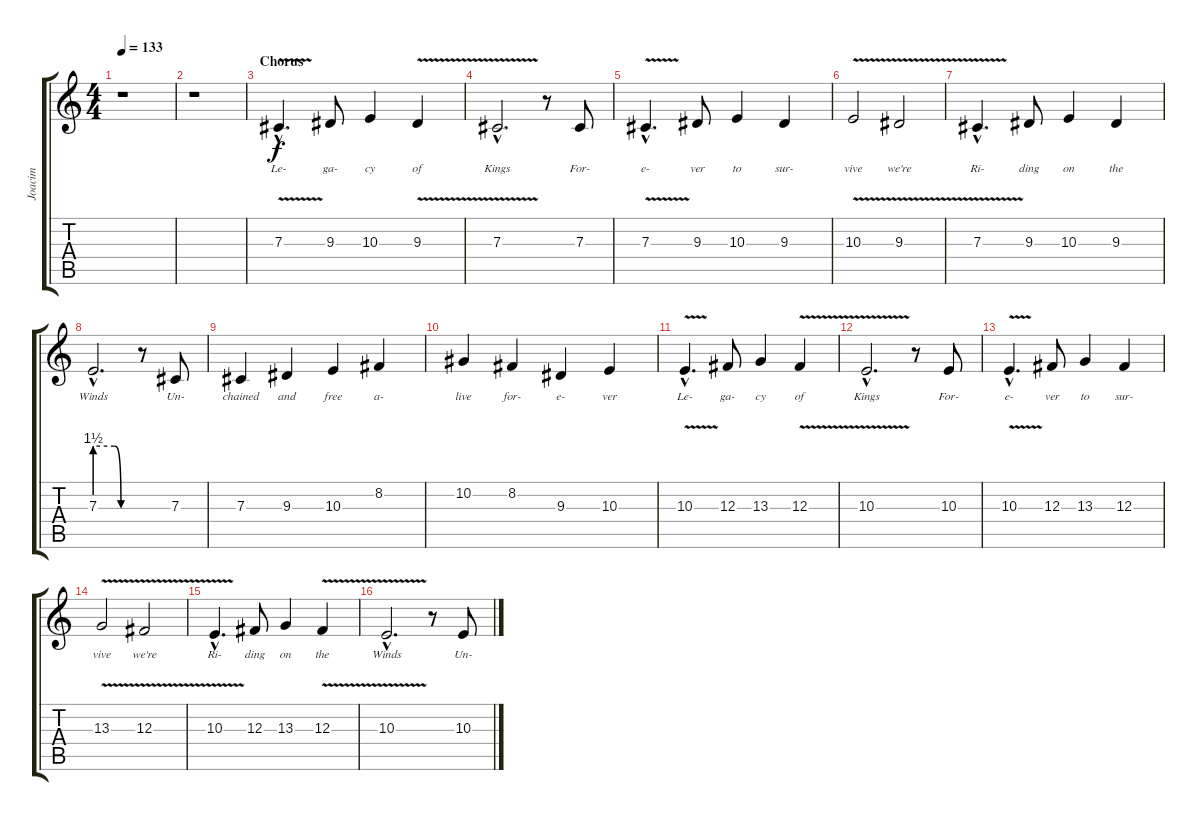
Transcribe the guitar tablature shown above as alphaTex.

\track ("Joacim" "Joacim") {instrument lead6voice}
\staff {score tabs}
\tuning (Eb4 Bb3 Gb3 Db3 Ab2 Eb2) {hide}
\ts (4 4)
\tempo 133
\clef g2
\ks c
r.1{dy f} |
r.1 |
\section ("" "Chorus")
7.3{v hac}.4{d lyrics (0 "Le-") lyrics (1 "") lyrics (2 "") lyrics (3 "") lyrics (4 "")} 9.3.8{lyrics (0 "ga-") lyrics (1 "") lyrics (2 "") lyrics (3 "") lyrics (4 "")} 10.3.4{lyrics (0 "cy") lyrics (1 "") lyrics (2 "") lyrics (3 "") lyrics (4 "")} 9.3{v}.4{lyrics (0 "of") lyrics (1 "") lyrics (2 "") lyrics (3 "") lyrics (4 "")} |
7.3{v hac}.2{d lyrics (0 "Kings") lyrics (1 "") lyrics (2 "") lyrics (3 "") lyrics (4 "")} r.8 7.3.8{lyrics (0 "For-") lyrics (1 "") lyrics (2 "") lyrics (3 "") lyrics (4 "")} |
7.3{v hac}.4{d lyrics (0 "e-") lyrics (1 "") lyrics (2 "") lyrics (3 "") lyrics (4 "")} 9.3.8{lyrics (0 "ver") lyrics (1 "") lyrics (2 "") lyrics (3 "") lyrics (4 "")} 10.3.4{lyrics (0 "to") lyrics (1 "") lyrics (2 "") lyrics (3 "") lyrics (4 "")} 9.3.4{lyrics (0 "sur-") lyrics (1 "") lyrics (2 "") lyrics (3 "") lyrics (4 "")} |
10.3{v}.2{lyrics (0 "vive") lyrics (1 "") lyrics (2 "") lyrics (3 "") lyrics (4 "")} 9.3{v}.2{lyrics (0 "we're") lyrics (1 "") lyrics (2 "") lyrics (3 "") lyrics (4 "")} |
7.3{v hac}.4{d lyrics (0 "Ri-") lyrics (1 "") lyrics (2 "") lyrics (3 "") lyrics (4 "")} 9.3.8{lyrics (0 "ding") lyrics (1 "") lyrics (2 "") lyrics (3 "") lyrics (4 "")} 10.3.4{lyrics (0 "on") lyrics (1 "") lyrics (2 "") lyrics (3 "") lyrics (4 "")} 9.3.4{lyrics (0 "the") lyrics (1 "") lyrics (2 "") lyrics (3 "") lyrics (4 "")} |
7.3{be (custom 0 6 30 6 40 0 60 0) hac}.2{d lyrics (0 "Winds") lyrics (1 "") lyrics (2 "") lyrics (3 "") lyrics (4 "")} r.8 7.3.8{lyrics (0 "Un-") lyrics (1 "") lyrics (2 "") lyrics (3 "") lyrics (4 "")} |
7.3.4{lyrics (0 "chained") lyrics (1 "") lyrics (2 "") lyrics (3 "") lyrics (4 "")} 9.3.4{lyrics (0 "and") lyrics (1 "") lyrics (2 "") lyrics (3 "") lyrics (4 "")} 10.3.4{lyrics (0 "free") lyrics (1 "") lyrics (2 "") lyrics (3 "") lyrics (4 "")} 8.2.4{lyrics (0 "a-") lyrics (1 "") lyrics (2 "") lyrics (3 "") lyrics (4 "")} |
10.2.4{lyrics (0 "live") lyrics (1 "") lyrics (2 "") lyrics (3 "") lyrics (4 "")} 8.2.4{lyrics (0 "for-") lyrics (1 "") lyrics (2 "") lyrics (3 "") lyrics (4 "")} 9.3.4{lyrics (0 "e-") lyrics (1 "") lyrics (2 "") lyrics (3 "") lyrics (4 "")} 10.3.4{lyrics (0 "ver") lyrics (1 "") lyrics (2 "") lyrics (3 "") lyrics (4 "")} |
10.3{v hac}.4{d lyrics (0 "Le-") lyrics (1 "") lyrics (2 "") lyrics (3 "") lyrics (4 "")} 12.3.8{lyrics (0 "ga-") lyrics (1 "") lyrics (2 "") lyrics (3 "") lyrics (4 "")} 13.3.4{lyrics (0 "cy") lyrics (1 "") lyrics (2 "") lyrics (3 "") lyrics (4 "")} 12.3{v}.4{lyrics (0 "of") lyrics (1 "") lyrics (2 "") lyrics (3 "") lyrics (4 "")} |
10.3{v hac}.2{d lyrics (0 "Kings") lyrics (1 "") lyrics (2 "") lyrics (3 "") lyrics (4 "")} r.8 10.3.8{lyrics (0 "For-") lyrics (1 "") lyrics (2 "") lyrics (3 "") lyrics (4 "")} |
10.3{v hac}.4{d lyrics (0 "e-") lyrics (1 "") lyrics (2 "") lyrics (3 "") lyrics (4 "")} 12.3.8{lyrics (0 "ver") lyrics (1 "") lyrics (2 "") lyrics (3 "") lyrics (4 "")} 13.3.4{lyrics (0 "to") lyrics (1 "") lyrics (2 "") lyrics (3 "") lyrics (4 "")} 12.3.4{lyrics (0 "sur-") lyrics (1 "") lyrics (2 "") lyrics (3 "") lyrics (4 "")} |
13.3{v}.2{lyrics (0 "vive") lyrics (1 "") lyrics (2 "") lyrics (3 "") lyrics (4 "")} 12.3{v}.2{lyrics (0 "we're") lyrics (1 "") lyrics (2 "") lyrics (3 "") lyrics (4 "")} |
10.3{v hac}.4{d lyrics (0 "Ri-") lyrics (1 "") lyrics (2 "") lyrics (3 "") lyrics (4 "")} 12.3.8{lyrics (0 "ding") lyrics (1 "") lyrics (2 "") lyrics (3 "") lyrics (4 "")} 13.3.4{lyrics (0 "on") lyrics (1 "") lyrics (2 "") lyrics (3 "") lyrics (4 "")} 12.3{v}.4{lyrics (0 "the") lyrics (1 "") lyrics (2 "") lyrics (3 "") lyrics (4 "")} |
10.3{v hac}.2{d lyrics (0 "Winds") lyrics (1 "") lyrics (2 "") lyrics (3 "") lyrics (4 "")} r.8 10.3.8{lyrics (0 "Un-") lyrics (1 "") lyrics (2 "") lyrics (3 "") lyrics (4 "")}
